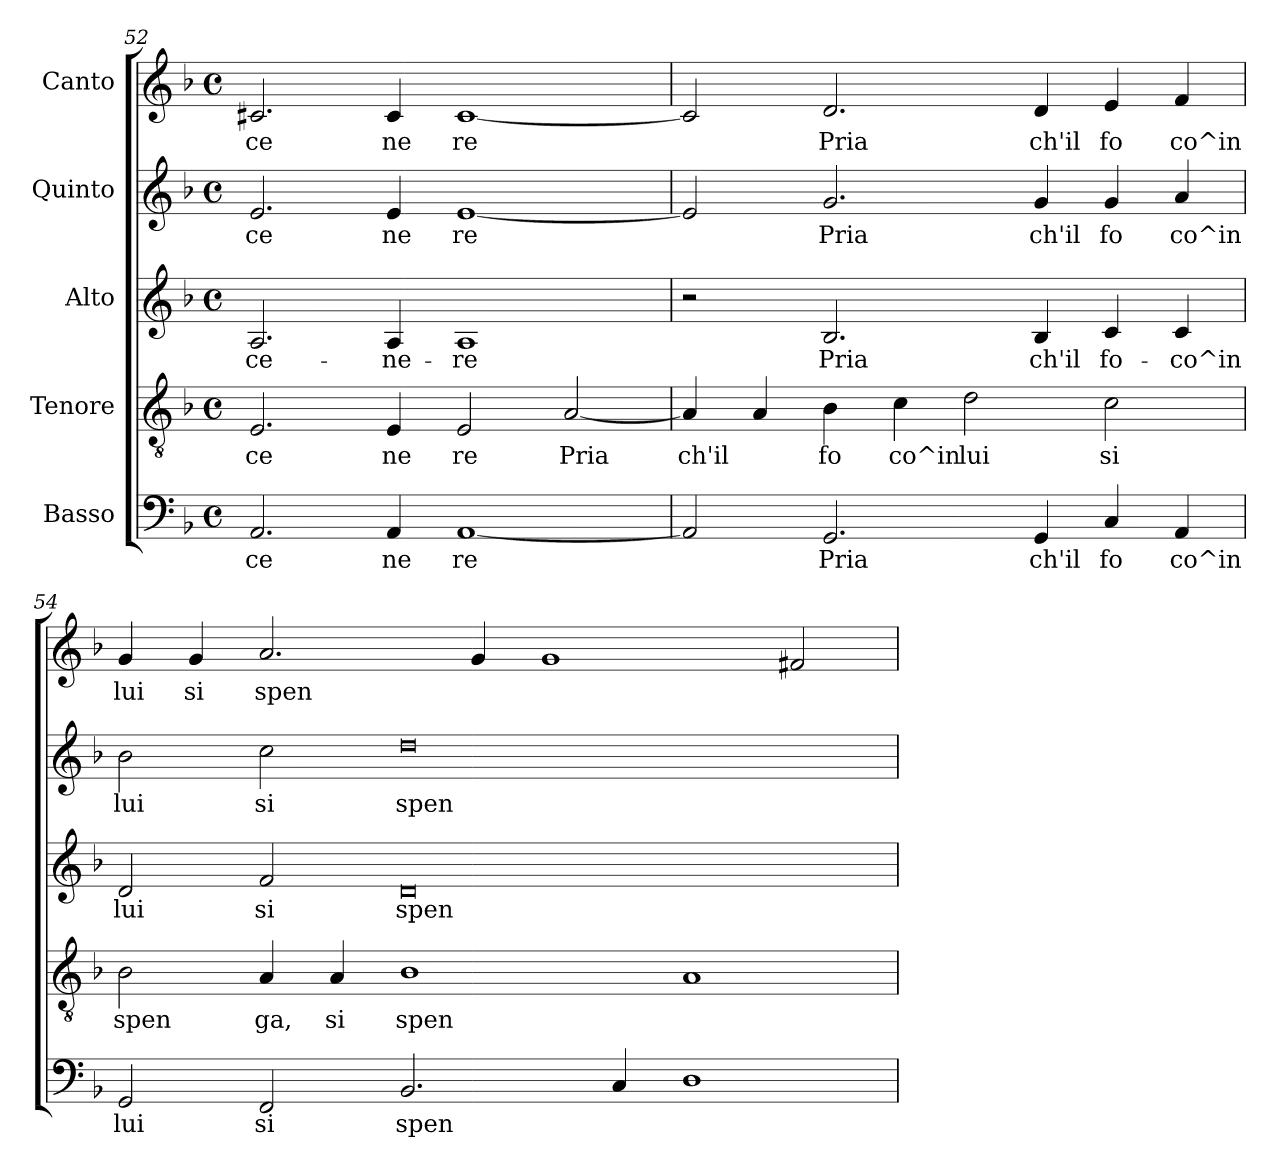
**kern	**text	**kern	**text	**kern	**text	**kern	**text	**kern	**text
*part5	*part5	*part4	*part4	*part3	*part3	*part2	*part2	*part1	*part1
*staff5	*staff5	*staff4	*staff4	*staff3	*staff3	*staff2	*staff2	*staff1	*staff1
*I"Basso	*	*I"Tenore	*	*I"Alto	*	*I"Quinto	*	*I"Canto	*
*clefF4	*	*clefGv2	*	*clefG2	*	*clefG2	*	*clefG2	*
*k[b-]	*	*k[b-]	*	*k[b-]	*	*k[b-]	*	*k[b-]	*
*F:	*	*F:	*	*F:	*	*F:	*	*F:	*
*M4/4	*	*M4/4	*	*M4/4	*	*M4/4	*	*M4/4	*
*met(c)	*	*met(c)	*	*met(c)	*	*met(c)	*	*met(c)	*
=52	=52	=52	=52	=52	=52	=52	=52	=52	=52
!	!LO:LY:b:cj	!	!LO:LY:b:cj	!	!LO:LY:b:cj	!	!LO:LY:b:cj	!	!LO:LY:b:cj
2.AA/	ce	2.E/	ce	2.A/	ce-	2.e/	ce	2.c#X/	ce
!	!LO:LY:b:cj	!	!LO:LY:b:cj	!	!LO:LY:b:cj	!	!LO:LY:b:cj	!	!LO:LY:b:cj
4AA/	ne	4E/	ne	4A/	-ne-	4e/	ne	4c#/	ne
!	!LO:LY:b:cj	!	!LO:LY:b:cj	!	!LO:LY:b:cj	!	!LO:LY:b:cj	!	!LO:LY:b:cj
[<1AA	re	2E/	re	1A	-re	[<1e	re	[<1c#	re
!	!	!	!LO:LY:b:cj	!	!	!	!	!	!
.	.	[<2A/	Pria	.	.	.	.	.	.
=53	=53	=53	=53	=53	=53	=53	=53	=53	=53
!	!LO:LY:b:cj	!	!LO:LY:b:cj	!	!	!	!LO:LY:b:cj	!	!LO:LY:b:cj
2AA/]	.	4A/]	ch'il	2r	.	2e/]	.	2c#/]	.
!	!	!	!LO:LY:b:cj	!	!	!	!	!	!
.	.	4A/	.	.	.	.	.	.	.
!	!LO:LY:b:cj	!	!LO:LY:b:cj	!	!LO:LY:b:cj	!	!LO:LY:b:cj	!	!LO:LY:b:cj
2.GG/	Pria	4B-\	fo	2.B-/	Pria	2.g/	Pria	2.d/	Pria
!	!	!	!LO:LY:b:cj	!	!	!	!	!	!
.	.	4c\	co^in	.	.	.	.	.	.
!	!	!	!LO:LY:b:cj	!	!	!	!	!	!
.	.	2d\	lui	.	.	.	.	.	.
!	!LO:LY:b:cj	!	!	!	!LO:LY:b:cj	!	!LO:LY:b:cj	!	!LO:LY:b:cj
4GG/	ch'il	.	.	4B-/	ch'il	4g/	ch'il	4d/	ch'il
!	!LO:LY:b:cj	!	!LO:LY:b:cj	!	!LO:LY:b:cj	!	!LO:LY:b:cj	!	!LO:LY:b:cj
4C/	fo	2c\	si	4c/	fo-	4g/	fo	4e/	fo
!	!LO:LY:b:cj	!	!	!	!LO:LY:b:cj	!	!LO:LY:b:cj	!	!LO:LY:b:cj
4AA/	co^in	.	.	4c/	-co^in	4a/	co^in	4f/	co^in
=54	=54	=54	=54	=54	=54	=54	=54	=54	=54
!	!LO:LY:b:cj	!	!LO:LY:b:cj	!	!LO:LY:b:cj	!	!LO:LY:b:cj	!	!LO:LY:b:cj
2GG/	lui	2B-\	spen	2d/	lui	2b-\	lui	4g/	lui
!	!	!	!	!	!	!	!	!	!LO:LY:b:cj
.	.	.	.	.	.	.	.	4g/	si
!	!LO:LY:b:cj	!	!LO:LY:b:cj	!	!LO:LY:b:cj	!	!LO:LY:b:cj	!	!LO:LY:b:cj
2FF/	si	4A/	ga,	2f/	si	2cc\	si	2.a/	spen
!	!	!	!LO:LY:b:cj	!	!	!	!	!	!
.	.	4A/	si	.	.	.	.	.	.
!	!LO:LY:b:cj	!	!LO:LY:b:cj	!	!LO:LY:b:cj	!	!LO:LY:b:cj	!	!
2.BB-/	spen	1B-	spen	0d	spen-	0dd	spen	.	.
!	!	!	!	!	!	!	!	!	!LO:LY:b:cj
.	.	.	.	.	.	.	.	4g/	.
!	!	!	!	!	!	!	!	!	!LO:LY:b:cj
.	.	.	.	.	.	.	.	1g	.
!	!LO:LY:b:cj	!	!	!	!	!	!	!	!
4C/	.	.	.	.	.	.	.	.	.
!	!LO:LY:b:cj	!	!LO:LY:b:cj	!	!	!	!	!	!
1D	.	1A	.	.	.	.	.	.	.
!	!	!	!	!	!	!	!	!	!LO:LY:b:cj
.	.	.	.	.	.	.	.	2f#/	.
=	=	=	=	=	=	=	=	=	=
*-	*-	*-	*-	*-	*-	*-	*-	*-	*-
